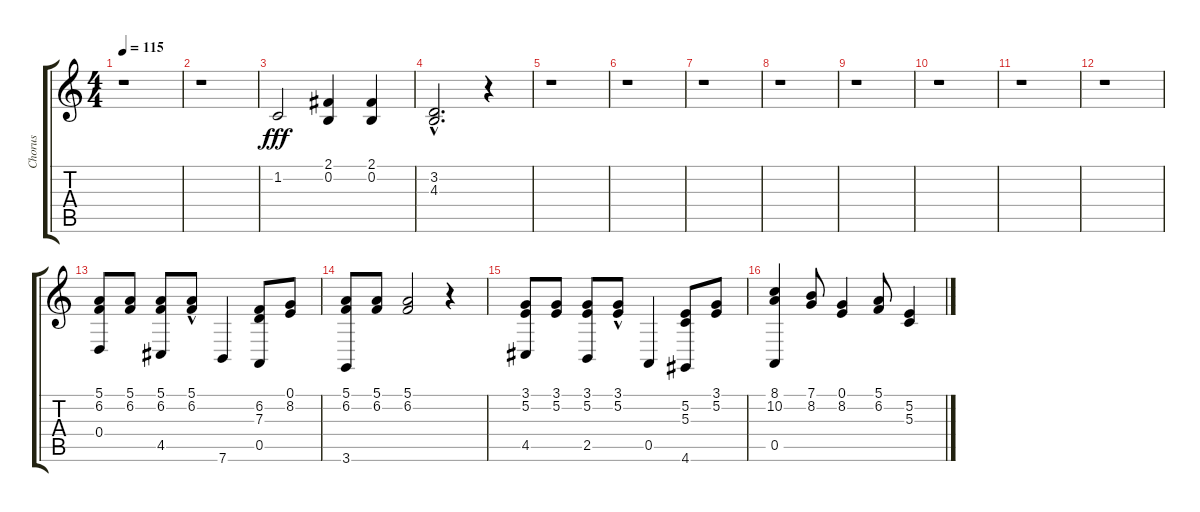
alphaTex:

\track ("Chorus" "Chorus") {instrument clarinet}
\staff {score tabs}
\tuning (E4 B3 G3 D3 A2 E2) {hide}
\ts (4 4)
\tempo 115
\clef g2
\ks c
r.1{dy fff} |
r.1 |
1.2.2 (2.1 0.2).4 (2.1 0.2).4 |
(3.2{hac} 4.3{hac}).2{d} r.4 |
r.1 |
r.1 |
r.1 |
r.1 |
r.1 |
r.1 |
r.1 |
r.1 |
(5.1 6.2 0.4).8 (5.1 6.2).8 (5.1 6.2 4.5).8 (5.1{hac} 6.2{hac}).8 7.6.4 (6.2 7.3 0.5).8 (0.1 8.2).8 |
(5.1 6.2 3.6).8 (5.1 6.2).8 (5.1 6.2).2 r.4 |
(3.1 5.2 4.5).8 (3.1 5.2).8 (3.1 5.2 2.5).8 (3.1{hac} 5.2{hac}).8 0.5.4 (5.2 5.3 4.6).8 (3.1 5.2).8 |
(8.1 10.2 0.5).4 (7.1 8.2).8 (0.1 8.2).4 (5.1 6.2).8 (5.2 5.3).4
